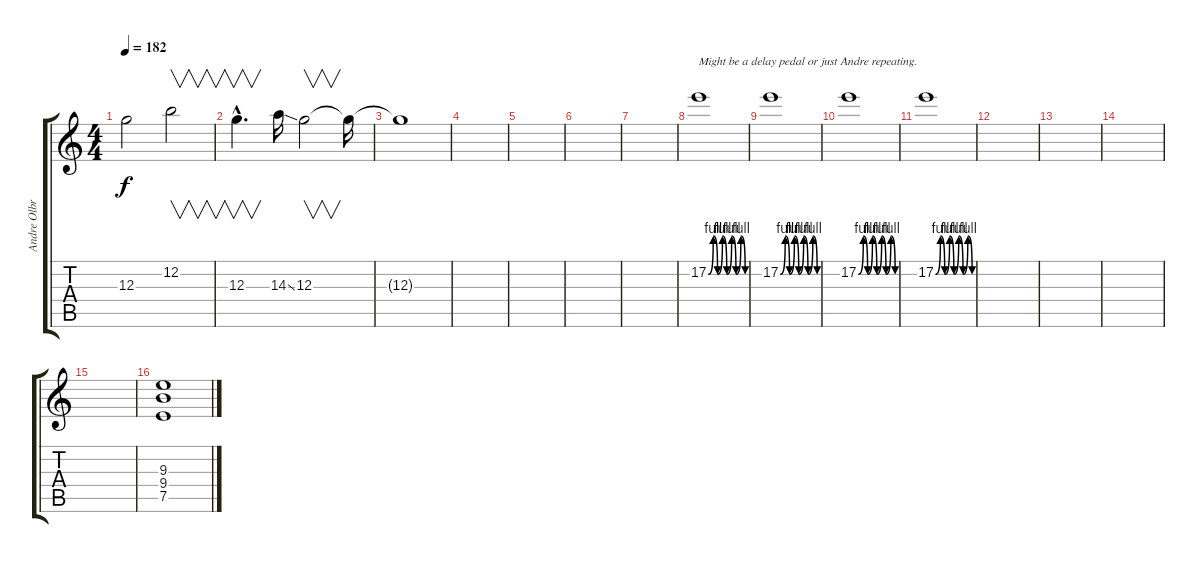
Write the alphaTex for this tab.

\track ("Andre Olbrich (Studio Layers)" "Andre Olbr") {instrument distortionguitar}
\staff {score tabs}
\tuning (E4 B3 G3 D3 A2 E2) {hide}
\ts (4 4)
\tempo 182
\clef g2
\ks c
12.3{t}.2{dy f} 12.2.2{v} |
12.3{hac}.4{v d} 14.3{ss}.16 12.3.2{v} 12.3{t}.16 |
12.3{t}.1 |
|
|
|
|
17.2{be (custom 0 0 8 4 15 0 23 4 30 0 38 4 45 0 53 4 60 0)}.1{txt "Might be a delay pedal or just Andre repeating."} |
17.2{be (custom 0 0 8 4 15 0 23 4 30 0 38 4 45 0 53 4 60 0)}.1 |
17.2{be (custom 0 0 8 4 15 0 23 4 30 0 38 4 45 0 53 4 60 0)}.1 |
17.2{be (custom 0 0 8 4 15 0 23 4 30 0 38 4 45 0 53 4 60 0)}.1 |
|
|
|
|
(9.3 9.4 7.5).1
